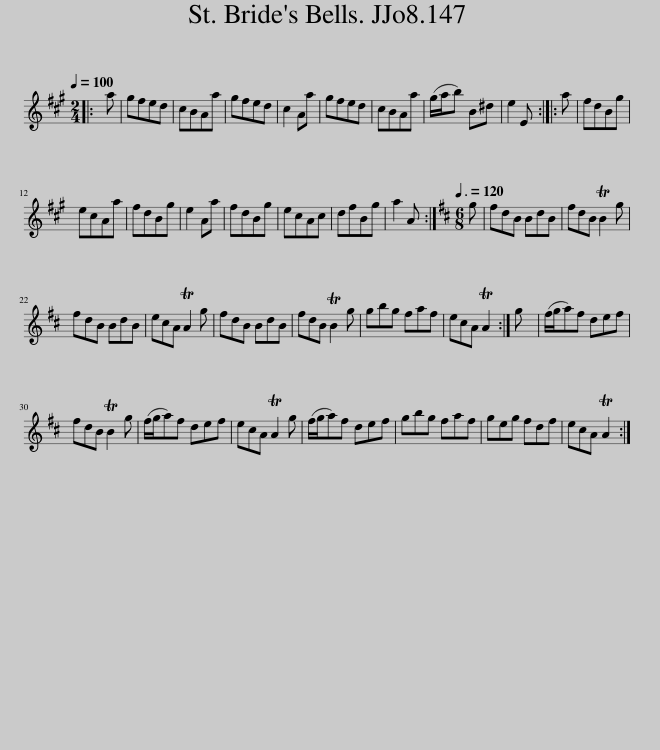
X:1
L:1/8
Q:1/4=100
M:2/4
I:linebreak $
K:A
V:1 treble
V:1
|: a | gfed | cBAa | gfed | c2 Aa | %5
 gfed | cBAa | (g/a/b) B^d | e2 E :: a | %10
 fdBg |$ ecAa | fdBg | e2 Aa | fdBg | %15
 ecAc | dfBg | a2 A :|[K:D][M:6/8][Q:3/8=120] g | fdB BdB | %20
 fdB TB2 g |$ fdB BdB | ecA TA2 g | fdB BdB | fdB TB2 g | %25
 gbg faf | ecA TA2 :| g | (f/g/a)f def |$ fdB TB2 g | %30
 (f/g/a)f def | ecA TA2 g | (f/g/a)f def | gbg faf | geg fdf | %35
 ecA TA2 :| %36
